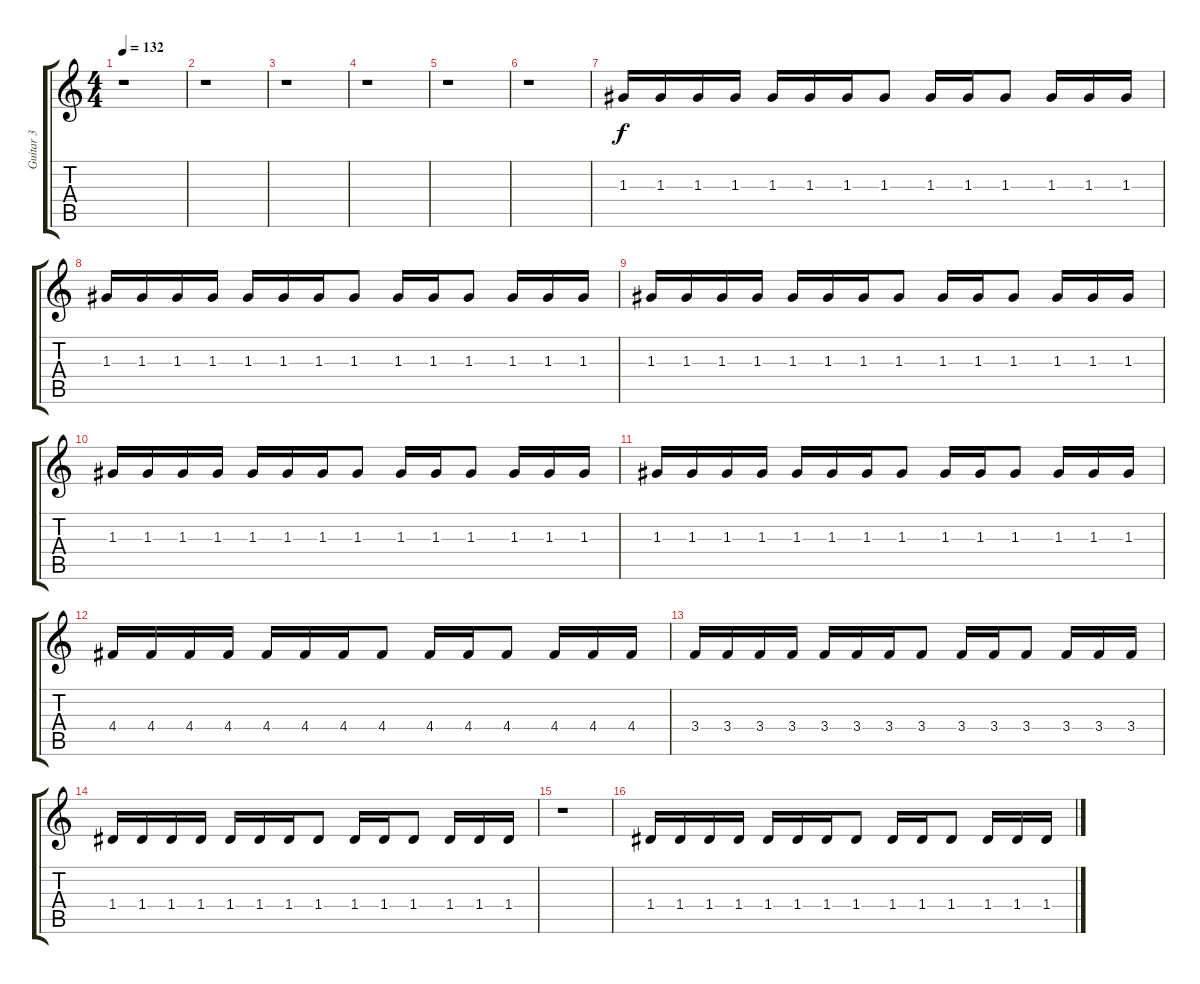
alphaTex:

\track ("Guitar 3" "Guitar 3") {instrument acousticguitarsteel}
\staff {score tabs}
\tuning (E4 B3 G3 D3 A2 E2) {hide}
\ts (4 4)
\tempo 132
\clef g2
\ks c
r.1{dy f} |
r.1 |
r.1 |
r.1 |
r.1 |
r.1 |
1.3.16 1.3.16 1.3.16 1.3.16 1.3.16 1.3.16 1.3.16 1.3.8 1.3.16 1.3.16 1.3.8 1.3.16 1.3.16 1.3.16 |
1.3.16 1.3.16 1.3.16 1.3.16 1.3.16 1.3.16 1.3.16 1.3.8 1.3.16 1.3.16 1.3.8 1.3.16 1.3.16 1.3.16 |
1.3.16 1.3.16 1.3.16 1.3.16 1.3.16 1.3.16 1.3.16 1.3.8 1.3.16 1.3.16 1.3.8 1.3.16 1.3.16 1.3.16 |
1.3.16 1.3.16 1.3.16 1.3.16 1.3.16 1.3.16 1.3.16 1.3.8 1.3.16 1.3.16 1.3.8 1.3.16 1.3.16 1.3.16 |
1.3.16 1.3.16 1.3.16 1.3.16 1.3.16 1.3.16 1.3.16 1.3.8 1.3.16 1.3.16 1.3.8 1.3.16 1.3.16 1.3.16 |
4.4.16 4.4.16 4.4.16 4.4.16 4.4.16 4.4.16 4.4.16 4.4.8 4.4.16 4.4.16 4.4.8 4.4.16 4.4.16 4.4.16 |
3.4.16 3.4.16 3.4.16 3.4.16 3.4.16 3.4.16 3.4.16 3.4.8 3.4.16 3.4.16 3.4.8 3.4.16 3.4.16 3.4.16 |
1.4.16 1.4.16 1.4.16 1.4.16 1.4.16 1.4.16 1.4.16 1.4.8 1.4.16 1.4.16 1.4.8 1.4.16 1.4.16 1.4.16 |
r.1 |
1.4.16 1.4.16 1.4.16 1.4.16 1.4.16 1.4.16 1.4.16 1.4.8 1.4.16 1.4.16 1.4.8 1.4.16 1.4.16 1.4.16
